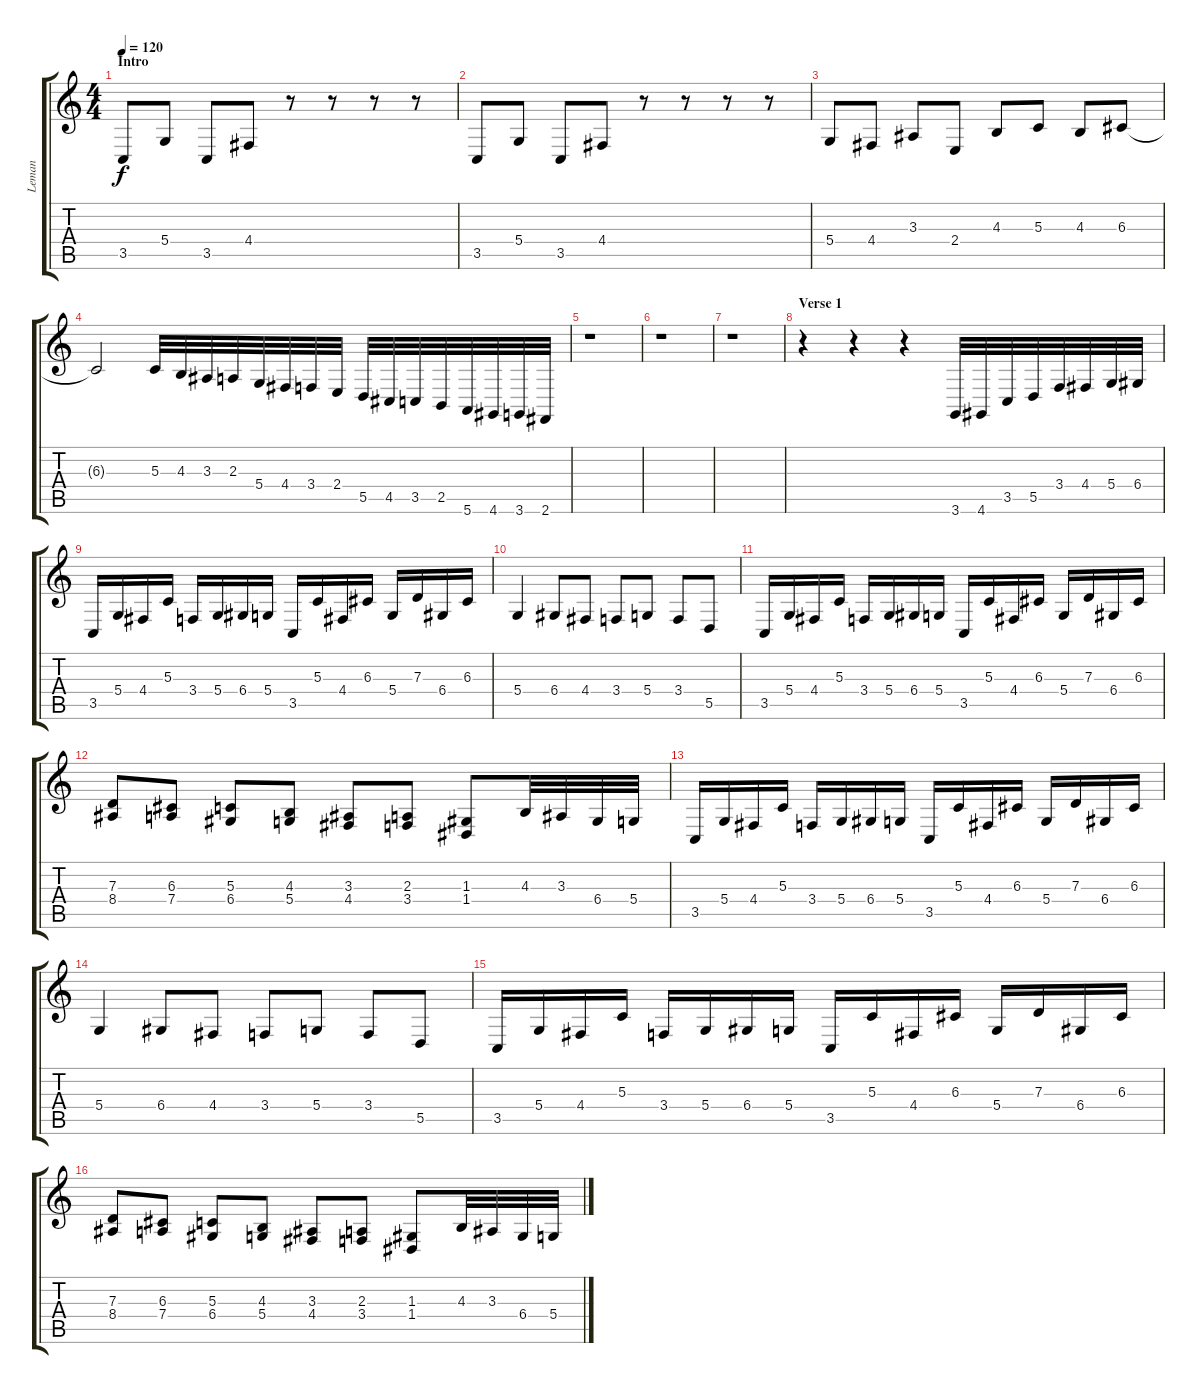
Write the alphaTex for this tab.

\track ("Leman" "Leman") {instrument koto}
\staff {score tabs}
\tuning (E4 B3 G3 D3 A2 E2) {hide}
\ts (4 4)
\section ("" "Intro")
\tempo 120
\clef g2
\ks c
3.5.8{dy f instrument koto} 5.4.8 3.5.8 4.4.8 r.8 r.8 r.8 r.8 |
3.5.8 5.4.8 3.5.8 4.4.8 r.8 r.8 r.8 r.8 |
5.4.8 4.4.8 3.3.8 2.4.8 4.3.8 5.3.8 4.3.8 6.3.8 |
6.3{t}.2 5.3.32 4.3.32 3.3.32 2.3.32 5.4.32 4.4.32 3.4.32 2.4.32 5.5.32 4.5.32 3.5.32 2.5.32 5.6.32 4.6.32 3.6.32 2.6.32 |
r.1 |
r.1 |
r.1 |
\section ("" "Verse 1")
r.4 r.4 r.4 3.6.32 4.6.32 3.5.32 5.5.32 3.4.32 4.4.32 5.4.32 6.4.32 |
3.5.16 5.4.16 4.4.16 5.3.16 3.4.16 5.4.16 6.4.16 5.4.16 3.5.16 5.3.16 4.4.16 6.3.16 5.4.16 7.3.16 6.4.16 6.3.16 |
5.4.4 6.4.8 4.4.8 3.4.8 5.4.8 3.4.8 5.5.8 |
3.5.16 5.4.16 4.4.16 5.3.16 3.4.16 5.4.16 6.4.16 5.4.16 3.5.16 5.3.16 4.4.16 6.3.16 5.4.16 7.3.16 6.4.16 6.3.16 |
(7.3 8.4).8 (6.3 7.4).8 (5.3 6.4).8 (4.3 5.4).8 (3.3 4.4).8 (2.3 3.4).8 (1.3 1.4).8 4.3.32 3.3.32 6.4.32 5.4.32 |
3.5.16 5.4.16 4.4.16 5.3.16 3.4.16 5.4.16 6.4.16 5.4.16 3.5.16 5.3.16 4.4.16 6.3.16 5.4.16 7.3.16 6.4.16 6.3.16 |
5.4.4 6.4.8 4.4.8 3.4.8 5.4.8 3.4.8 5.5.8 |
3.5.16 5.4.16 4.4.16 5.3.16 3.4.16 5.4.16 6.4.16 5.4.16 3.5.16 5.3.16 4.4.16 6.3.16 5.4.16 7.3.16 6.4.16 6.3.16 |
(7.3 8.4).8 (6.3 7.4).8 (5.3 6.4).8 (4.3 5.4).8 (3.3 4.4).8 (2.3 3.4).8 (1.3 1.4).8 4.3.32 3.3.32 6.4.32 5.4.32
